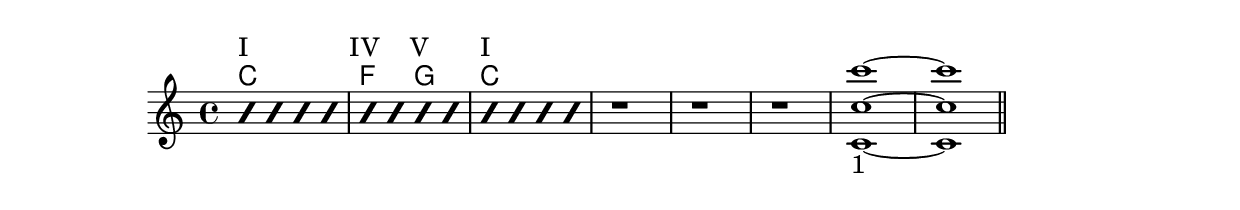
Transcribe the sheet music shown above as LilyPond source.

\version "2.18.2"
rs = {
  \once \override Rest.stencil = #ly:percent-repeat-item-interface::beat-slash
  \once \override Rest.thickness = #0.48
  \once \override Rest.slope = #1.7
  r4
}
% Function to print a specified number of slashes
comp = #(define-music-function (parser location count) (integer?)
  #{
    \override Rest.stencil = #ly:percent-repeat-item-interface::beat-slash
    \override Rest.thickness = #0.48
    \override Rest.slope = #1.7
    \repeat unfold $count { r4 }
    \revert Rest.stencil
  #}
)
\score {
  <<
    \new ChordNames = "chords" {
      \chordmode { c1 f2 g2 c1 }
    }
    \new Lyrics \lyrics \with { alignAboveContext = "chords" }  {
      I1 IV2 V I1
    }
    \new Staff = "staff" {
      \new Voice = "melody" {
        \relative c' { \key c \major \comp #12 r1 r1 r1 <c c' c'>~  <c c' c'> \bar "||"}
      }
    }
    \new Lyrics \lyrics {
       \repeat unfold 6 _ \markup{1} _
    }
  >>
}